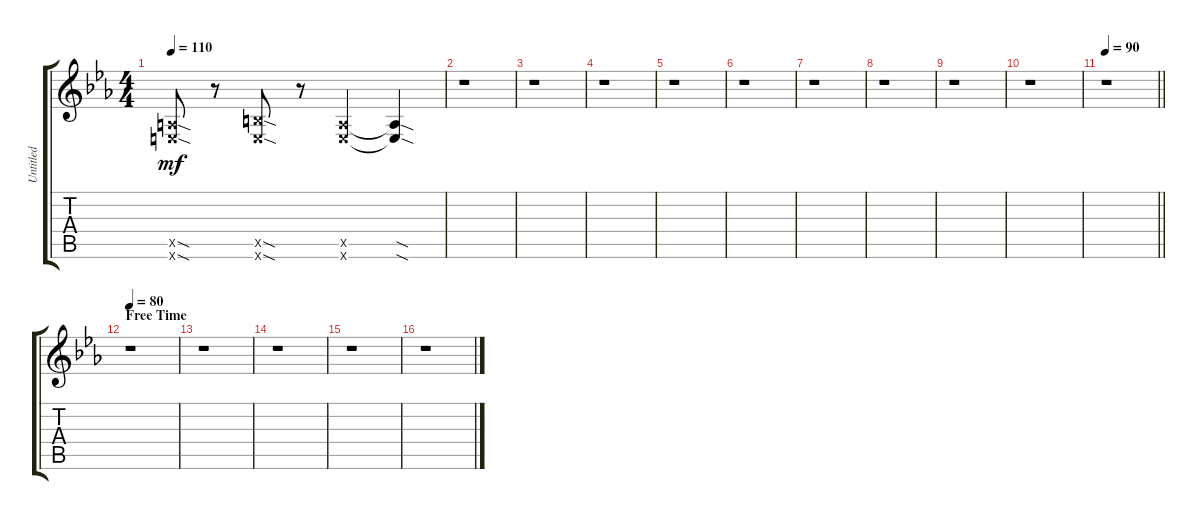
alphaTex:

\track ("Untitled" "Untitled") {instrument guitarfretnoise}
\staff {score tabs}
\tuning (E4 B3 G3 D3 A2 E2) {hide}
\ts (4 4)
\tempo 110
\clef g2
\ks eb
(12.5{sod x} 12.6{sod x}).8{dy mf} r.8 (14.5{sod x} 12.6{sod x}).8 r.8 (12.5{x} 12.6{x}).4 (12.5{sod t} 12.6{sod t}).4 |
r.1 |
r.1 |
r.1 |
r.1 |
r.1 |
r.1 |
r.1 |
r.1 |
r.1 |
\tempo 90
\barLineRight lightlight
r.1 |
\section ("" "Free Time")
\tempo 80
r.1 |
r.1 |
r.1 |
r.1 |
r.1
